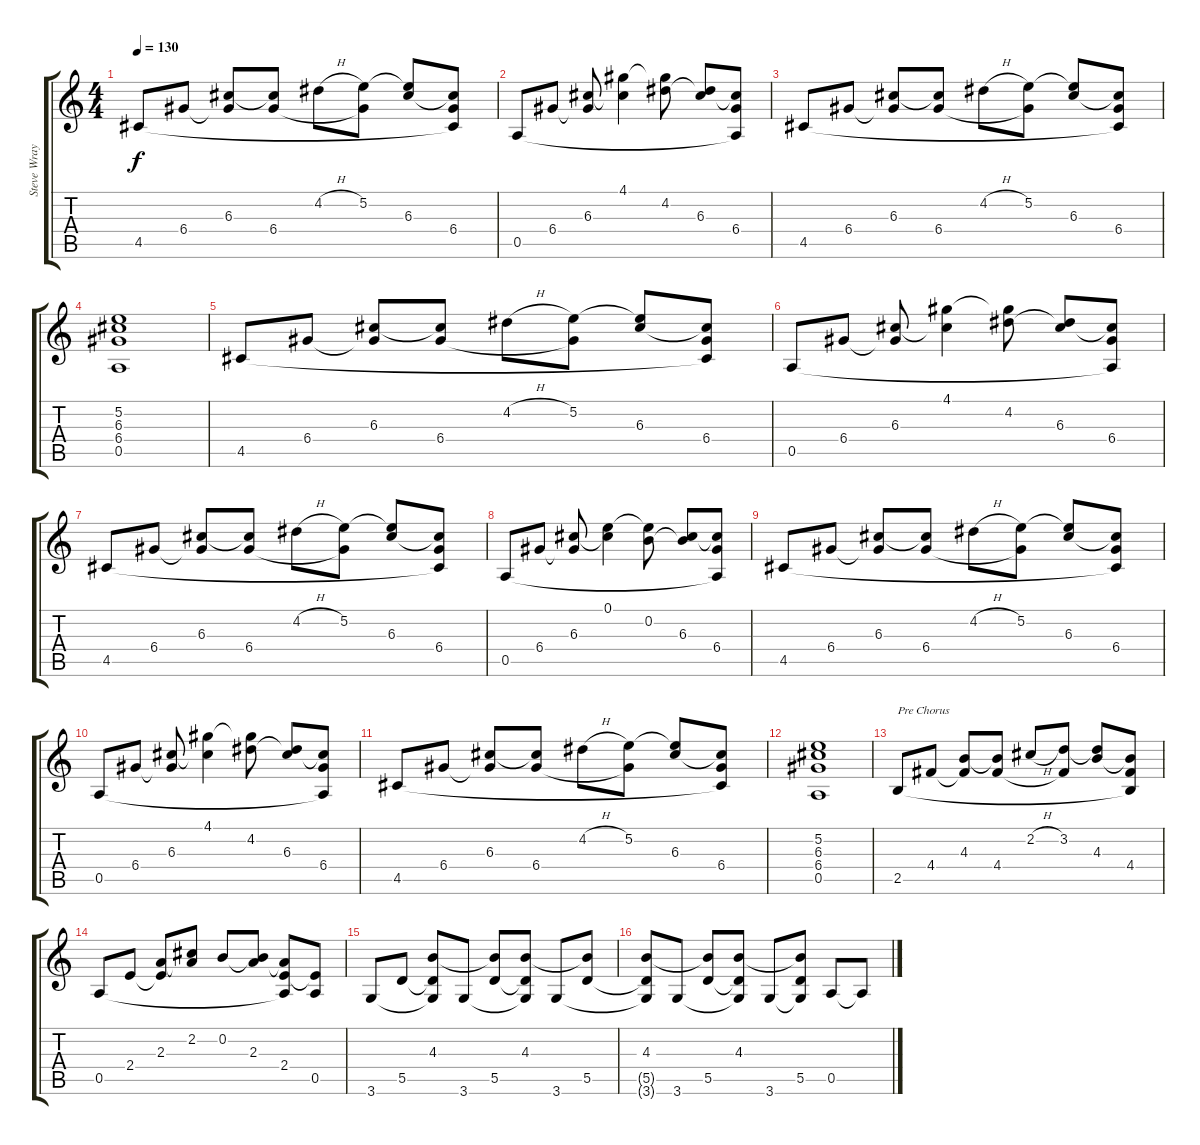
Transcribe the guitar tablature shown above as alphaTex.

\track ("Steve Wray" "Steve Wray") {instrument acousticguitarsteel}
\staff {score tabs}
\tuning (E4 B3 G3 D3 A2 E2) {hide}
\ts (4 4)
\tempo 130
\clef g2
\ks c
4.5.8{dy f} 6.4.8 (6.3 6.4{t}).8 (6.3{t} 6.4).8 4.2{h}.8 (5.2 6.4{t}).8 (5.2{t} 6.3).8 (6.3{t} 6.4 4.5{t}).8 |
0.5.8 6.4.8 (6.3 6.4{t}).8 (4.1 6.3{t}).4 (4.1{t} 4.2).8 (4.2{t} 6.3).8 (6.3{t} 6.4 0.5{t}).8 |
4.5.8 6.4.8 (6.3 6.4{t}).8 (6.3{t} 6.4).8 4.2{h}.8 (5.2 6.4{t}).8 (5.2{t} 6.3).8 (6.3{t} 6.4 4.5{t}).8 |
(5.2 6.3 6.4 0.5).1 |
4.5.8 6.4.8 (6.3 6.4{t}).8 (6.3{t} 6.4).8 4.2{h}.8 (5.2 6.4{t}).8 (5.2{t} 6.3).8 (6.3{t} 6.4 4.5{t}).8 |
0.5.8 6.4.8 (6.3 6.4{t}).8 (4.1 6.3{t}).4 (4.1{t} 4.2).8 (4.2{t} 6.3).8 (6.3{t} 6.4 0.5{t}).8 |
4.5.8 6.4.8 (6.3 6.4{t}).8 (6.3{t} 6.4).8 4.2{h}.8 (5.2 6.4{t}).8 (5.2{t} 6.3).8 (6.3{t} 6.4 4.5{t}).8 |
0.5.8 6.4.8 (6.3 6.4{t}).8 (0.1 6.3{t}).4 (0.1{t} 0.2).8 (0.2{t} 6.3).8 (6.3{t} 6.4 0.5{t}).8 |
4.5.8 6.4.8 (6.3 6.4{t}).8 (6.3{t} 6.4).8 4.2{h}.8 (5.2 6.4{t}).8 (5.2{t} 6.3).8 (6.3{t} 6.4 4.5{t}).8 |
0.5.8 6.4.8 (6.3 6.4{t}).8 (4.1 6.3{t}).4 (4.1{t} 4.2).8 (4.2{t} 6.3).8 (6.3{t} 6.4 0.5{t}).8 |
4.5.8 6.4.8 (6.3 6.4{t}).8 (6.3{t} 6.4).8 4.2{h}.8 (5.2 6.4{t}).8 (5.2{t} 6.3).8 (6.3{t} 6.4 4.5{t}).8 |
(5.2 6.3 6.4 0.5).1 |
2.5.8{txt "Pre Chorus"} 4.4.8 (4.3 4.4{t}).8 (4.3{t} 4.4).8 2.2{h}.8 (3.2 4.4{t}).8 (3.2{t} 4.3).8 (4.3{t} 4.4 2.5{t}).8 |
0.5.8 2.4.8 (2.3 2.4{t}).8 (2.2 2.3{t}).8 0.2.8 (0.2{t} 2.3).8 (2.3{t} 2.4 0.5{t}).8 (2.4{t} 0.5).8 |
3.6.8 5.5.8 (4.3 5.5{t} 3.6{t}).8 3.6.8 (4.3{t} 5.5).8 (4.3 5.5{t} 3.6{t}).8 3.6.8 (4.3{t} 5.5).8 |
(4.3 5.5{t} 3.6{t}).8 3.6.8 (4.3{t} 5.5).8 (4.3 5.5{t} 3.6{t}).8 3.6.8 (4.3{t} 5.5 3.6{t}).8 0.5.8 0.5{t}.8
